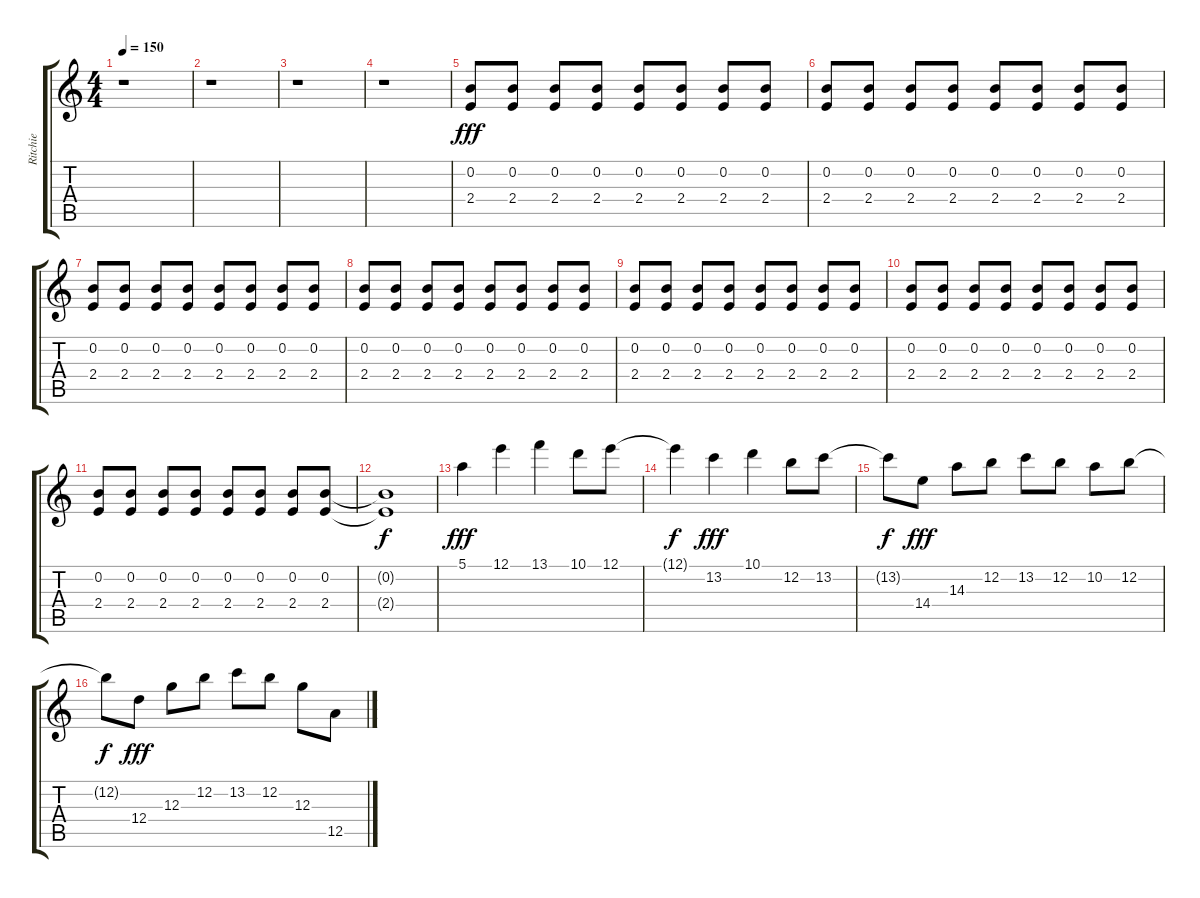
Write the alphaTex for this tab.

\track ("Ritchie" "Ritchie") {instrument distortionguitar}
\staff {score tabs}
\tuning (E4 B3 G3 D3 A2 E2) {hide}
\ts (4 4)
\tempo 150
\clef g2
\ks c
r.1{dy f} |
r.1 |
r.1 |
r.1 |
(0.2 2.4).8{dy fff} (0.2 2.4).8 (0.2 2.4).8 (0.2 2.4).8 (0.2 2.4).8 (0.2 2.4).8 (0.2 2.4).8 (0.2 2.4).8 |
(0.2 2.4).8 (0.2 2.4).8 (0.2 2.4).8 (0.2 2.4).8 (0.2 2.4).8 (0.2 2.4).8 (0.2 2.4).8 (0.2 2.4).8 |
(0.2 2.4).8 (0.2 2.4).8 (0.2 2.4).8 (0.2 2.4).8 (0.2 2.4).8 (0.2 2.4).8 (0.2 2.4).8 (0.2 2.4).8 |
(0.2 2.4).8 (0.2 2.4).8 (0.2 2.4).8 (0.2 2.4).8 (0.2 2.4).8 (0.2 2.4).8 (0.2 2.4).8 (0.2 2.4).8 |
(0.2 2.4).8 (0.2 2.4).8 (0.2 2.4).8 (0.2 2.4).8 (0.2 2.4).8 (0.2 2.4).8 (0.2 2.4).8 (0.2 2.4).8 |
(0.2 2.4).8 (0.2 2.4).8 (0.2 2.4).8 (0.2 2.4).8 (0.2 2.4).8 (0.2 2.4).8 (0.2 2.4).8 (0.2 2.4).8 |
(0.2 2.4).8 (0.2 2.4).8 (0.2 2.4).8 (0.2 2.4).8 (0.2 2.4).8 (0.2 2.4).8 (0.2 2.4).8 (0.2 2.4).8 |
(0.2{t} 2.4{t}).1{dy f} |
5.1.4{dy fff} 12.1.4 13.1.4 10.1.8 12.1.8 |
12.1{t}.4{dy f} 13.2.4{dy fff} 10.1.4 12.2.8 13.2.8 |
13.2{t}.8{dy f} 14.4.8{dy fff} 14.3.8 12.2.8 13.2.8 12.2.8 10.2.8 12.2.8 |
12.2{t}.8{dy f} 12.4.8{dy fff} 12.3.8 12.2.8 13.2.8 12.2.8 12.3.8 12.5.8
